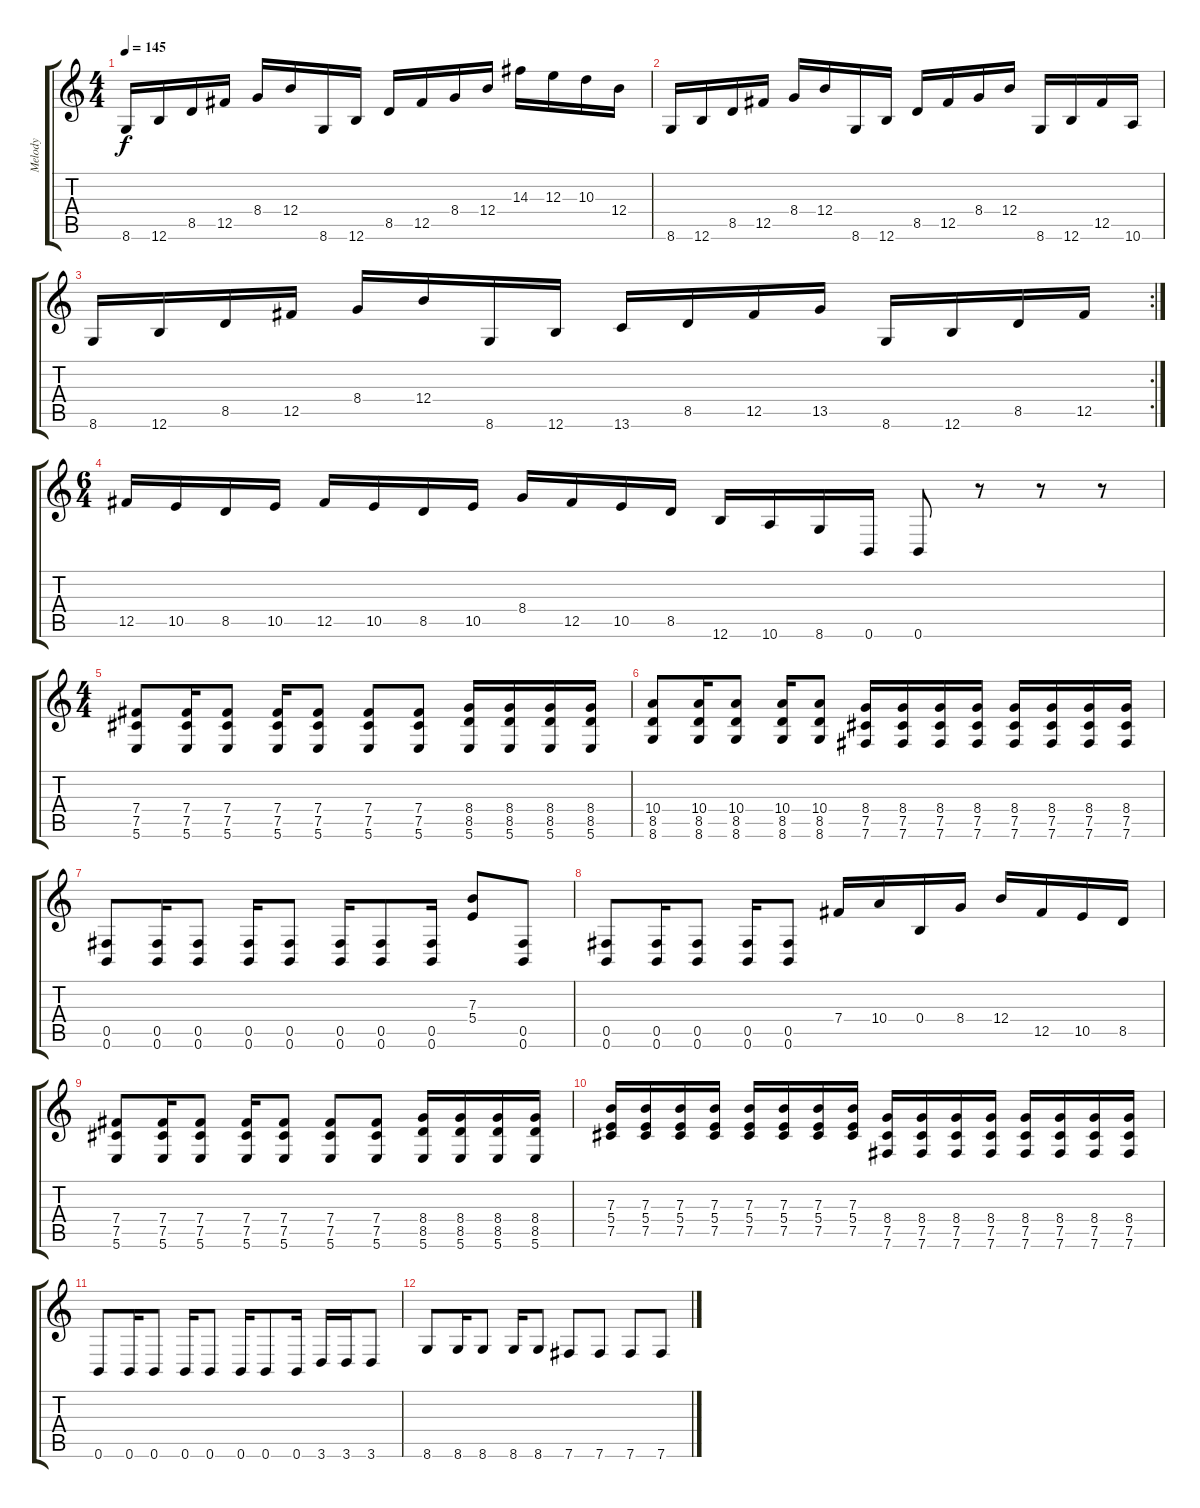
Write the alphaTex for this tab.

\track ("Melody" "Melody") {instrument overdrivenguitar}
\staff {score tabs}
\tuning (Db4 Ab3 E3 B2 Gb2 B1) {hide}
\ts (4 4)
\tempo 145
\clef g2
\ks c
8.6.16{dy f} 12.6.16 8.5.16 12.5.16 8.4.16 12.4.16 8.6.16 12.6.16 8.5.16 12.5.16 8.4.16 12.4.16 14.3.16 12.3.16 10.3.16 12.4.16 |
8.6.16 12.6.16 8.5.16 12.5.16 8.4.16 12.4.16 8.6.16 12.6.16 8.5.16 12.5.16 8.4.16 12.4.16 8.6.16 12.6.16 12.5.16 10.6.16 |
\rc 2
8.6.16 12.6.16 8.5.16 12.5.16 8.4.16 12.4.16 8.6.16 12.6.16 13.6.16 8.5.16 12.5.16 13.5.16 8.6.16 12.6.16 8.5.16 12.5.16 |
\ts (6 4)
12.5.16 10.5.16 8.5.16 10.5.16 12.5.16 10.5.16 8.5.16 10.5.16 8.4.16 12.5.16 10.5.16 8.5.16 12.6.16 10.6.16 8.6.16 0.6.16 0.6.8 r.8 r.8 r.8 |
\ts (4 4)
(7.4 7.5 5.6).8 (7.4 7.5 5.6).16 (7.4 7.5 5.6).8 (7.4 7.5 5.6).16 (7.4 7.5 5.6).8 (7.4 7.5 5.6).8 (7.4 7.5 5.6).8 (8.4 8.5 5.6).16 (8.4 8.5 5.6).16 (8.4 8.5 5.6).16 (8.4 8.5 5.6).16 |
(10.4 8.5 8.6).8 (10.4 8.5 8.6).16 (10.4 8.5 8.6).8 (10.4 8.5 8.6).16 (10.4 8.5 8.6).8 (8.4 7.5 7.6).16 (8.4 7.5 7.6).16 (8.4 7.5 7.6).16 (8.4 7.5 7.6).16 (8.4 7.5 7.6).16 (8.4 7.5 7.6).16 (8.4 7.5 7.6).16 (8.4 7.5 7.6).16 |
(0.5 0.6).8 (0.5 0.6).16 (0.5 0.6).8 (0.5 0.6).16 (0.5 0.6).8 (0.5 0.6).16 (0.5 0.6).8 (0.5 0.6).16 (7.3 5.4).8 (0.5 0.6).8 |
(0.5 0.6).8 (0.5 0.6).16 (0.5 0.6).8 (0.5 0.6).16 (0.5 0.6).8 7.4.16 10.4.16 0.4.16 8.4.16 12.4.16 12.5.16 10.5.16 8.5.16 |
(7.4 7.5 5.6).8 (7.4 7.5 5.6).16 (7.4 7.5 5.6).8 (7.4 7.5 5.6).16 (7.4 7.5 5.6).8 (7.4 7.5 5.6).8 (7.4 7.5 5.6).8 (8.4 8.5 5.6).16 (8.4 8.5 5.6).16 (8.4 8.5 5.6).16 (8.4 8.5 5.6).16 |
(7.3 5.4 7.5).16 (7.3 5.4 7.5).16 (7.3 5.4 7.5).16 (7.3 5.4 7.5).16 (7.3 5.4 7.5).16 (7.3 5.4 7.5).16 (7.3 5.4 7.5).16 (7.3 5.4 7.5).16 (8.4 7.5 7.6).16 (8.4 7.5 7.6).16 (8.4 7.5 7.6).16 (8.4 7.5 7.6).16 (8.4 7.5 7.6).16 (8.4 7.5 7.6).16 (8.4 7.5 7.6).16 (8.4 7.5 7.6).16 |
0.6.8 0.6.16 0.6.8 0.6.16 0.6.8 0.6.16 0.6.8 0.6.16 3.6.16 3.6.16 3.6.8 |
8.6.8 8.6.16 8.6.8 8.6.16 8.6.8 7.6.8 7.6.8 7.6.8 7.6.8
